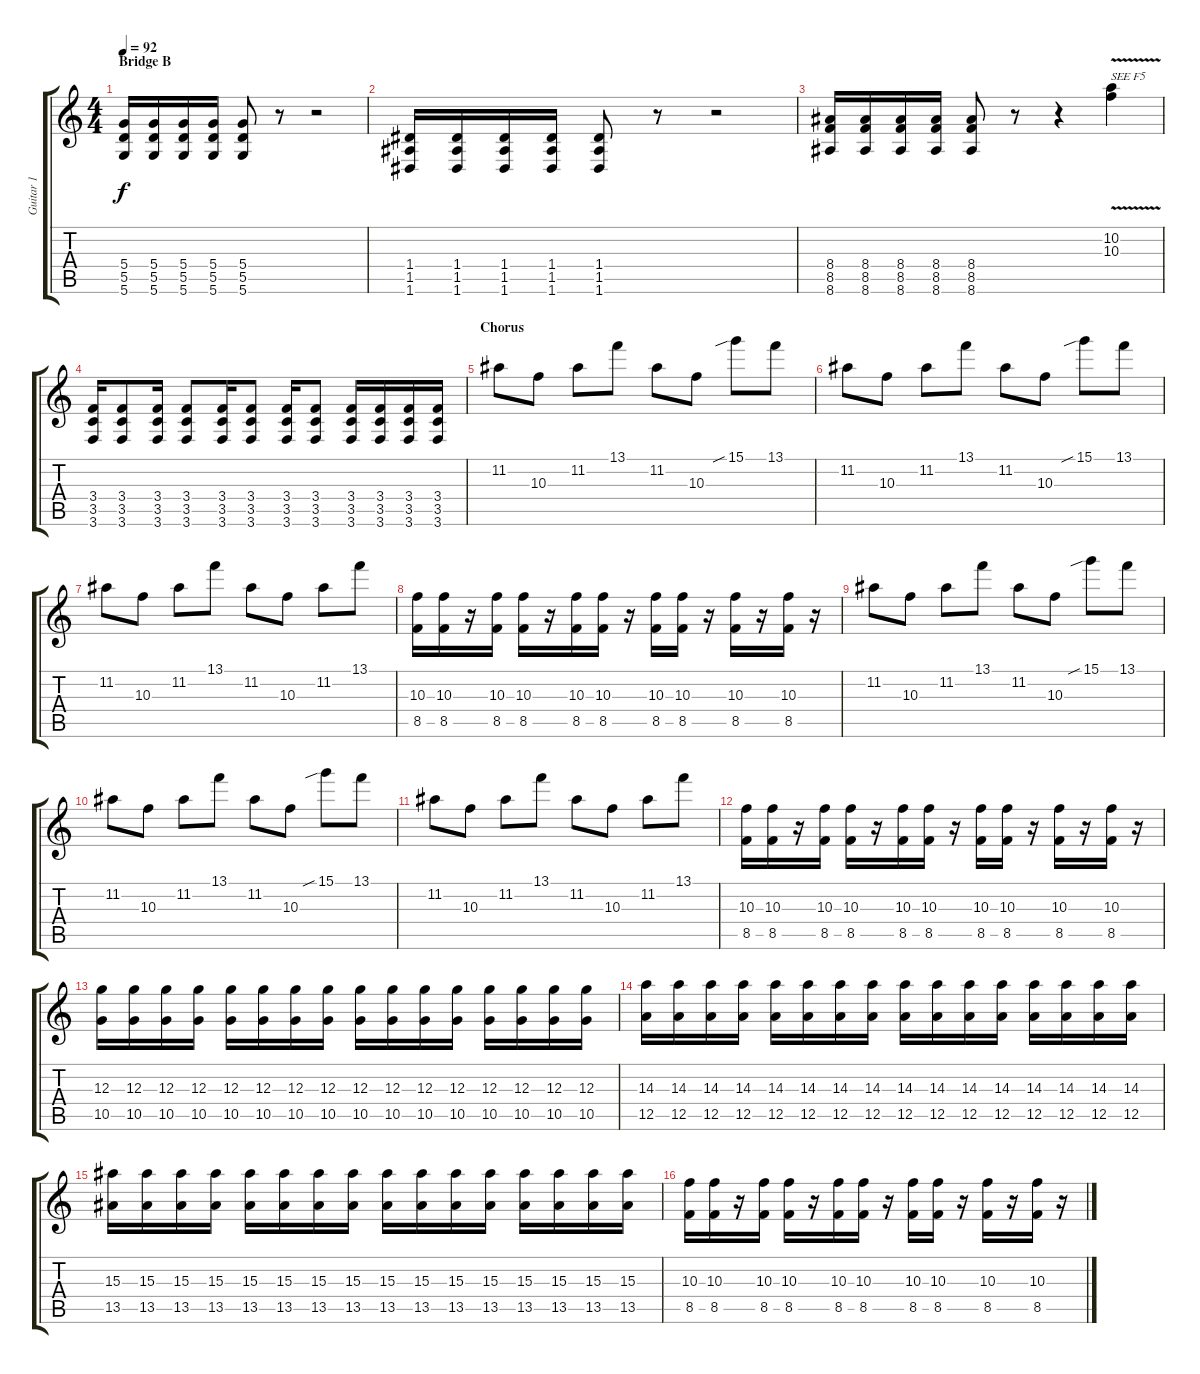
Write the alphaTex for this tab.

\track ("Guitar 1" "Guitar 1") {instrument distortionguitar}
\staff {score tabs}
\tuning (E4 B3 G3 D3 A2 D2) {hide}
\ts (4 4)
\section ("" "Bridge B")
\tempo 92
\clef g2
\ks c
(5.4 5.5 5.6).16{dy f} (5.4 5.5 5.6).16 (5.4 5.5 5.6).16 (5.4 5.5 5.6).16 (5.4 5.5 5.6).8 r.8 r.2 |
(1.4 1.5 1.6).16 (1.4 1.5 1.6).16 (1.4 1.5 1.6).16 (1.4 1.5 1.6).16 (1.4 1.5 1.6).8 r.8 r.2 |
(8.4 8.5 8.6).16 (8.4 8.5 8.6).16 (8.4 8.5 8.6).16 (8.4 8.5 8.6).16 (8.4 8.5 8.6).8 r.8 r.4 (10.2{v} 10.3{v}).4{txt "SEE F5" instrument guitarharmonics} |
(3.4 3.5 3.6).16{instrument distortionguitar} (3.4 3.5 3.6).8 (3.4 3.5 3.6).16 (3.4 3.5 3.6).8 (3.4 3.5 3.6).16 (3.4 3.5 3.6).8 (3.4 3.5 3.6).16 (3.4 3.5 3.6).8 (3.4 3.5 3.6).16 (3.4 3.5 3.6).16 (3.4 3.5 3.6).16 (3.4 3.5 3.6).16 |
\section ("" "Chorus")
11.2.8{instrument distortionguitar} 10.3.8 11.2.8 13.1.8 11.2.8 10.3.8 15.1{sib}.8 13.1.8 |
11.2.8 10.3.8 11.2.8 13.1.8 11.2.8 10.3.8 15.1{sib}.8 13.1.8 |
11.2.8 10.3.8 11.2.8 13.1.8 11.2.8 10.3.8 11.2.8 13.1.8 |
(10.3 8.5).16 (10.3 8.5).16 r.16 (10.3 8.5).16 (10.3 8.5).16 r.16 (10.3 8.5).16 (10.3 8.5).16 r.16 (10.3 8.5).16 (10.3 8.5).16 r.16 (10.3 8.5).16 r.16 (10.3 8.5).16 r.16 |
11.2.8 10.3.8 11.2.8 13.1.8 11.2.8 10.3.8 15.1{sib}.8 13.1.8 |
11.2.8 10.3.8 11.2.8 13.1.8 11.2.8 10.3.8 15.1{sib}.8 13.1.8 |
11.2.8 10.3.8 11.2.8 13.1.8 11.2.8 10.3.8 11.2.8 13.1.8 |
(10.3 8.5).16 (10.3 8.5).16 r.16 (10.3 8.5).16 (10.3 8.5).16 r.16 (10.3 8.5).16 (10.3 8.5).16 r.16 (10.3 8.5).16 (10.3 8.5).16 r.16 (10.3 8.5).16 r.16 (10.3 8.5).16 r.16 |
(12.3 10.5).16 (12.3 10.5).16 (12.3 10.5).16 (12.3 10.5).16 (12.3 10.5).16 (12.3 10.5).16 (12.3 10.5).16 (12.3 10.5).16 (12.3 10.5).16 (12.3 10.5).16 (12.3 10.5).16 (12.3 10.5).16 (12.3 10.5).16 (12.3 10.5).16 (12.3 10.5).16 (12.3 10.5).16 |
(14.3 12.5).16 (14.3 12.5).16 (14.3 12.5).16 (14.3 12.5).16 (14.3 12.5).16 (14.3 12.5).16 (14.3 12.5).16 (14.3 12.5).16 (14.3 12.5).16 (14.3 12.5).16 (14.3 12.5).16 (14.3 12.5).16 (14.3 12.5).16 (14.3 12.5).16 (14.3 12.5).16 (14.3 12.5).16 |
(15.3 13.5).16 (15.3 13.5).16 (15.3 13.5).16 (15.3 13.5).16 (15.3 13.5).16 (15.3 13.5).16 (15.3 13.5).16 (15.3 13.5).16 (15.3 13.5).16 (15.3 13.5).16 (15.3 13.5).16 (15.3 13.5).16 (15.3 13.5).16 (15.3 13.5).16 (15.3 13.5).16 (15.3 13.5).16 |
(10.3 8.5).16 (10.3 8.5).16 r.16 (10.3 8.5).16 (10.3 8.5).16 r.16 (10.3 8.5).16 (10.3 8.5).16 r.16 (10.3 8.5).16 (10.3 8.5).16 r.16 (10.3 8.5).16 r.16 (10.3 8.5).16 r.16
